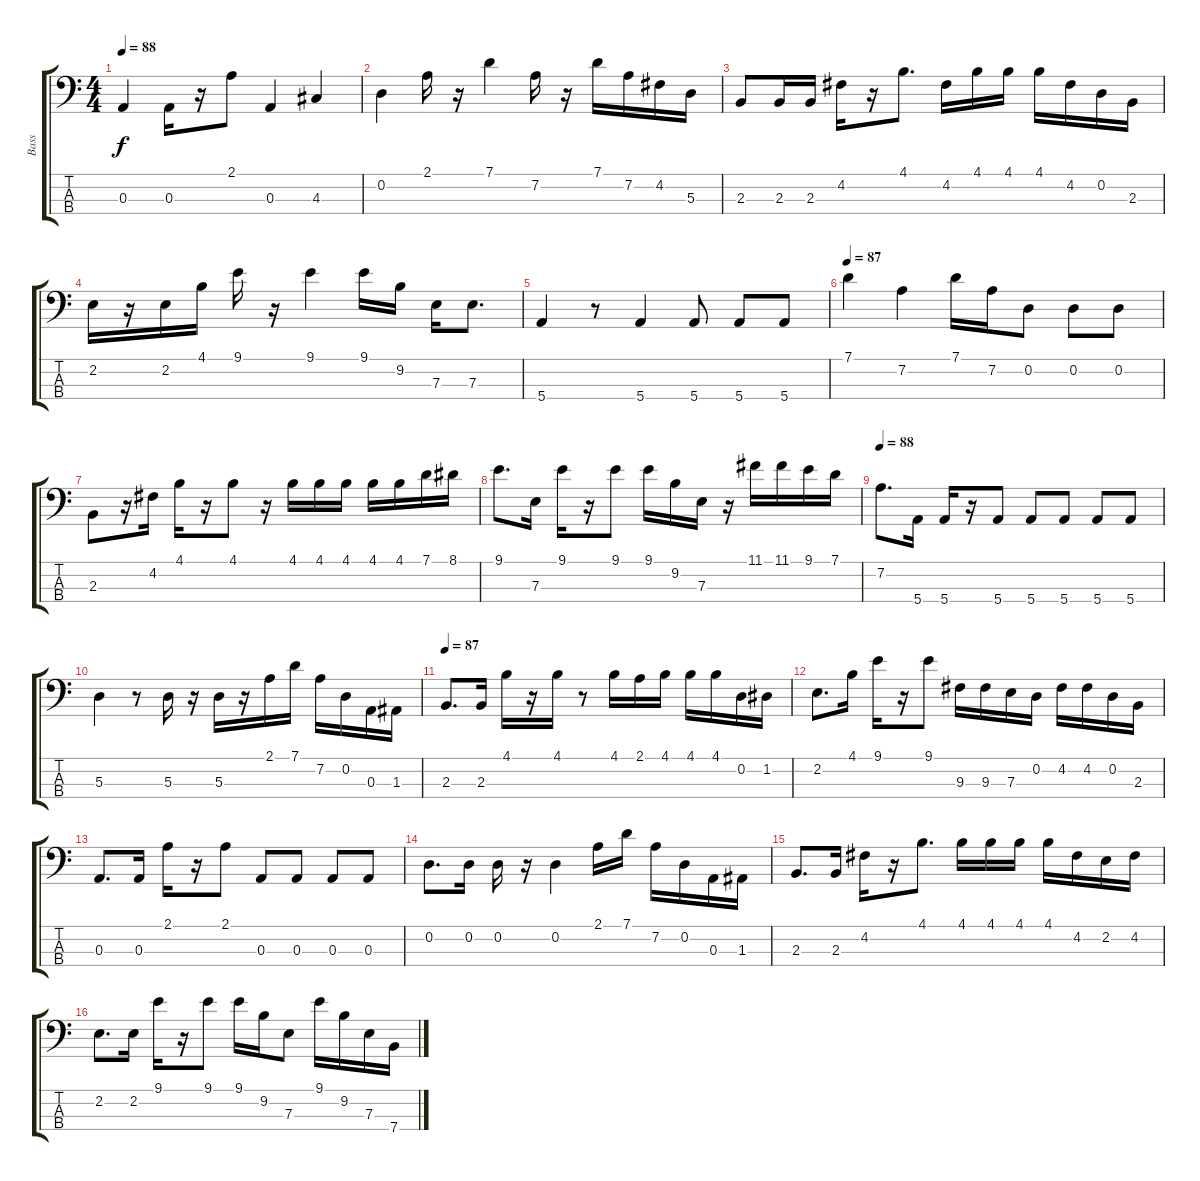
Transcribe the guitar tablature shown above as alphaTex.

\track ("Bass" "Bass") {instrument electricbassfinger}
\staff {score tabs}
\tuning (G2 D2 A1 E1) {hide}
\ts (4 4)
\tempo 88
\clef f4
\ks c
0.3.4{dy f} 0.3.16 r.16 2.1.8 0.3.4 4.3.4 |
0.2.4 2.1.16 r.16 7.1.4 7.2.16 r.16 7.1.16 7.2.16 4.2.16 5.3.16 |
2.3.8 2.3.16 2.3.16 4.2.16 r.16 4.1.8{d} 4.2.16 4.1.16 4.1.16 4.1.16 4.2.16 0.2.16 2.3.16 |
2.2.16 r.16 2.2.16 4.1.16 9.1.16 r.16 9.1.4 9.1.16 9.2.16 7.3.16 7.3.8{d} |
5.4.4 r.8 5.4.4 5.4.8 5.4.8 5.4.8 |
\tempo 87
7.1.4 7.2.4 7.1.16 7.2.16 0.2.8 0.2.8 0.2.8 |
2.3.8 r.16 4.2.16 4.1.16 r.16 4.1.8 r.16 4.1.16 4.1.16 4.1.16 4.1.16 4.1.16 7.1.16 8.1.16 |
9.1.8{d} 7.3.16 9.1.16 r.16 9.1.8 9.1.16 9.2.16 7.3.16 r.16 11.1.16 11.1.16 9.1.16 7.1.16 |
\tempo 88
7.2.8{d} 5.4.16 5.4.16 r.16 5.4.8 5.4.8 5.4.8 5.4.8 5.4.8 |
5.3.4 r.8 5.3.16 r.16 5.3.16 r.16 2.1.16 7.1.16 7.2.16 0.2.16 0.3.16 1.3.16 |
\tempo 87
2.3.8{d} 2.3.16 4.1.16 r.16 4.1.16 r.8 4.1.16 2.1.16 4.1.16 4.1.16 4.1.16 0.2.16 1.2.16 |
2.2.8{d} 4.1.16 9.1.16 r.16 9.1.8 9.3.16 9.3.16 7.3.16 0.2.16 4.2.16 4.2.16 0.2.16 2.3.16 |
0.3.8{d} 0.3.16 2.1.16 r.16 2.1.8 0.3.8 0.3.8 0.3.8 0.3.8 |
0.2.8{d} 0.2.16 0.2.16 r.16 0.2.4 2.1.16 7.1.16 7.2.16 0.2.16 0.3.16 1.3.16 |
2.3.8{d} 2.3.16 4.2.16 r.16 4.1.8{d} 4.1.16 4.1.16 4.1.16 4.1.16 4.2.16 2.2.16 4.2.16 |
2.2.8{d} 2.2.16 9.1.16 r.16 9.1.8 9.1.16 9.2.16 7.3.8 9.1.16 9.2.16 7.3.16 7.4.16
